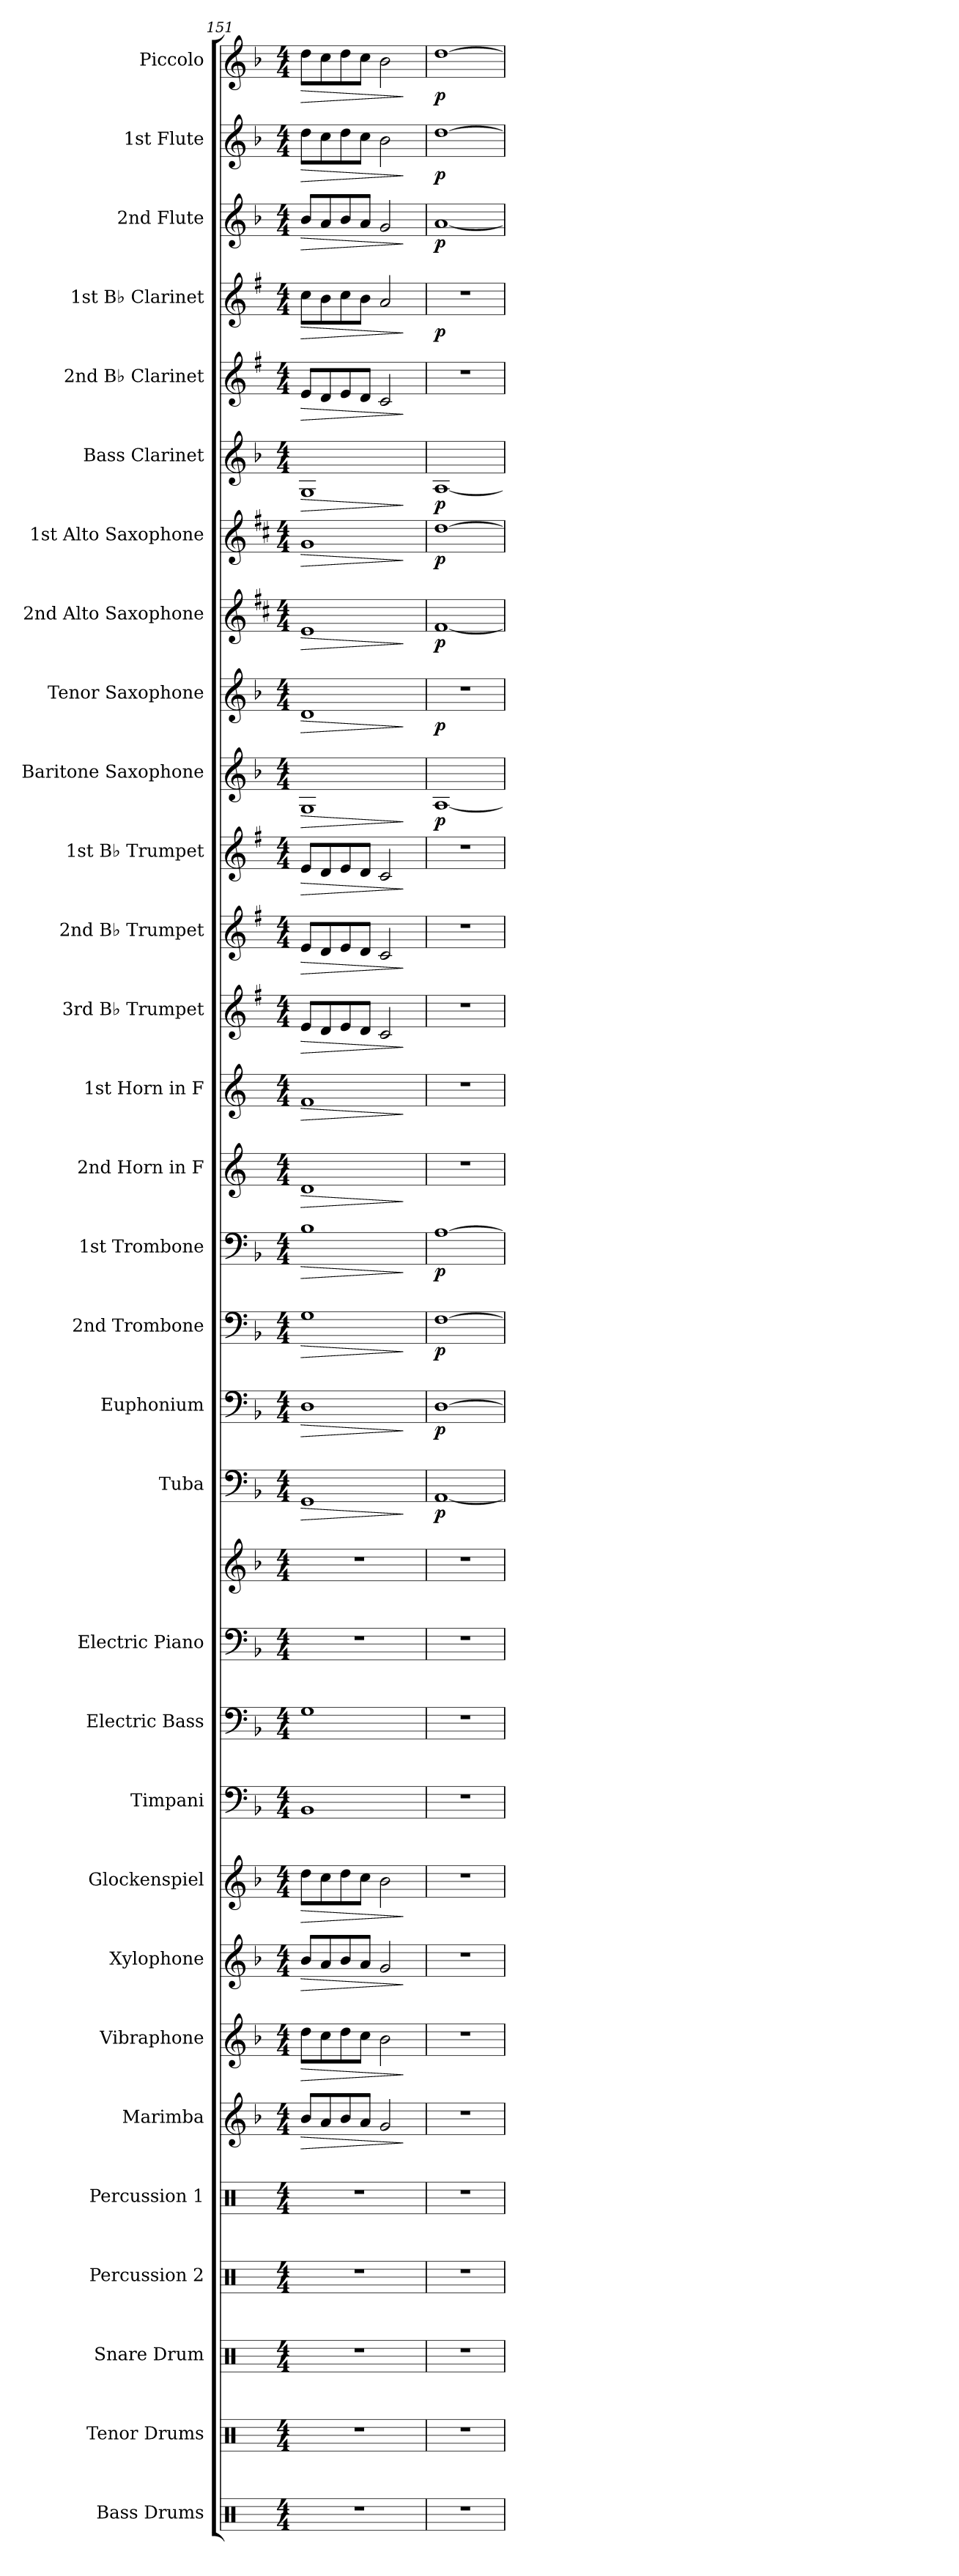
**kern	**kern	**kern	**kern	**kern	**kern	**dynam	**kern	**dynam	**kern	**dynam	**kern	**dynam	**kern	**kern	**kern	**kern	**kern	**dynam	**kern	**dynam	**kern	**dynam	**kern	**dynam	**kern	**dynam	**kern	**dynam	**kern	**dynam	**kern	**dynam	**kern	**dynam	**kern	**dynam	**kern	**dynam	**kern	**dynam	**kern	**dynam	**kern	**dynam	**kern	**dynam	**kern	**dynam	**kern	**dynam	**kern	**dynam	**kern	**dynam
*part31	*part30	*part29	*part28	*part27	*part26	*part26	*part25	*part25	*part24	*part24	*part23	*part23	*part22	*part21	*part20	*part20	*part19	*part19	*part18	*part18	*part17	*part17	*part16	*part16	*part15	*part15	*part14	*part14	*part13	*part13	*part12	*part12	*part11	*part11	*part10	*part10	*part9	*part9	*part8	*part8	*part7	*part7	*part6	*part6	*part5	*part5	*part4	*part4	*part3	*part3	*part2	*part2	*part1	*part1
*staff32	*staff31	*staff30	*staff29	*staff28	*staff27	*staff27	*staff26	*staff26	*staff25	*staff25	*staff24	*staff24	*staff23	*staff22	*staff21	*staff20	*staff19	*staff19	*staff18	*staff18	*staff17	*staff17	*staff16	*staff16	*staff15	*staff15	*staff14	*staff14	*staff13	*staff13	*staff12	*staff12	*staff11	*staff11	*staff10	*staff10	*staff9	*staff9	*staff8	*staff8	*staff7	*staff7	*staff6	*staff6	*staff5	*staff5	*staff4	*staff4	*staff3	*staff3	*staff2	*staff2	*staff1	*staff1
*I"Bass Drums	*I"Tenor Drums	*I"Snare Drum	*I"Percussion 2	*I"Percussion 1	*I"Marimba	*	*I"Vibraphone	*	*I"Xylophone	*	*I"Glockenspiel	*	*I"Timpani	*I"Electric Bass	*I"Electric Piano	*	*I"Tuba	*	*I"Euphonium	*	*I"2nd Trombone	*	*I"1st Trombone	*	*I"2nd Horn in F	*	*I"1st Horn in F	*	*I"3rd B♭ Trumpet	*	*I"2nd B♭ Trumpet	*	*I"1st B♭ Trumpet	*	*I"Baritone Saxophone	*	*I"Tenor Saxophone	*	*I"2nd Alto Saxophone	*	*I"1st Alto Saxophone	*	*I"Bass Clarinet	*	*I"2nd B♭ Clarinet	*	*I"1st B♭ Clarinet	*	*I"2nd Flute	*	*I"1st Flute	*	*I"Piccolo	*
*I'B.D.	*I'T.D.	*I'S.D.	*I'Perc.	*I'Perc.	*I'Mrm.	*	*I'Vib.	*	*I'Xyl.	*	*I'Glock.	*	*I'Timp.	*I'El. B.	*I'El. Pno.	*	*I'Tba.	*	*I'Euph.	*	*I'Tbn.	*	*I'Tbn.	*	*	*	*	*	*I'B♭ Tpt.	*	*I'B♭ Tpt.	*	*I'B♭ Tpt.	*	*I'Bar. Sax.	*	*I'T. Sax.	*	*I'A. Sax.	*	*I'A. Sax.	*	*I'B. Cl.	*	*I'B♭ Cl.	*	*I'B♭ Cl.	*	*I'Fl.	*	*I'Fl.	*	*I'Picc.	*
*clefX	*clefX	*clefX	*clefX	*clefX	*clefG2	*	*clefG2	*	*clefG2	*	*clefG2	*	*clefF4	*clefF4	*clefF4	*clefG2	*clefF4	*	*clefF4	*	*clefF4	*	*clefF4	*	*clefG2	*	*clefG2	*	*clefG2	*	*clefG2	*	*clefG2	*	*clefG2	*	*clefG2	*	*clefG2	*	*clefG2	*	*clefG2	*	*clefG2	*	*clefG2	*	*clefG2	*	*clefG2	*	*clefG2	*
*	*	*	*	*	*	*	*	*	*ITrd-7c-12	*	*ITrd-14c-24	*	*	*ITrd7c12	*	*	*	*	*	*	*	*	*	*	*ITrd4c7	*	*ITrd4c7	*	*ITrd1c2	*	*ITrd1c2	*	*ITrd1c2	*	*ITrd12c21	*	*ITrd8c14	*	*ITrd5c9	*	*ITrd5c9	*	*ITrd8c14	*	*ITrd1c2	*	*ITrd1c2	*	*	*	*	*	*ITrd-7c-12	*
*k[]	*k[]	*k[]	*k[]	*k[]	*k[b-]	*	*k[b-]	*	*k[b-]	*	*k[b-]	*	*k[b-]	*k[b-]	*k[b-]	*k[b-]	*k[b-]	*	*k[b-]	*	*k[b-]	*	*k[b-]	*	*k[b-]	*	*k[b-]	*	*k[b-]	*	*k[b-]	*	*k[b-]	*	*k[b-]	*	*k[b-]	*	*k[b-]	*	*k[b-]	*	*k[b-]	*	*k[b-]	*	*k[b-]	*	*k[b-]	*	*k[b-]	*	*k[b-]	*
*M4/4	*M4/4	*M4/4	*M4/4	*M4/4	*M4/4	*	*M4/4	*	*M4/4	*	*M4/4	*	*M4/4	*M4/4	*M4/4	*M4/4	*M4/4	*	*M4/4	*	*M4/4	*	*M4/4	*	*M4/4	*	*M4/4	*	*M4/4	*	*M4/4	*	*M4/4	*	*M4/4	*	*M4/4	*	*M4/4	*	*M4/4	*	*M4/4	*	*M4/4	*	*M4/4	*	*M4/4	*	*M4/4	*	*M4/4	*
=151	=151	=151	=151	=151	=151	=151	=151	=151	=151	=151	=151	=151	=151	=151	=151	=151	=151	=151	=151	=151	=151	=151	=151	=151	=151	=151	=151	=151	=151	=151	=151	=151	=151	=151	=151	=151	=151	=151	=151	=151	=151	=151	=151	=151	=151	=151	=151	=151	=151	=151	=151	=151	=151	=151
!	!	!	!	!	!	!LO:HP:b	!	!LO:HP:b	!	!LO:HP:b	!	!LO:HP:b	!	!	!	!	!	!LO:HP:b	!	!LO:HP:b	!	!LO:HP:b	!	!LO:HP:b	!	!LO:HP:b	!	!LO:HP:b	!	!LO:HP:b	!	!LO:HP:b	!	!LO:HP:b	!	!LO:HP:b	!	!LO:HP:b	!	!LO:HP:b	!	!LO:HP:b	!	!LO:HP:b	!	!LO:HP:b	!	!LO:HP:b	!	!LO:HP:b	!	!LO:HP:b	!	!LO:HP:b
1r	1r	1r	1r	1r	8b-/L	>	8dd\L	>	8bb-/L	>	8dddd\L	>	1BB-	1GG	1r	1r	1GG	>	1D	>	1G	>	1B-	>	1G	>	1B-	>	8d/L	>	8d/L	>	8d/L	>	1GG	>	1D	>	1G	>	1B-	>	1GG	>	8d/L	>	8b-\L	>	8b-/L	>	8dd\L	>	8ddd\L	>
.	.	.	.	.	8a/	.	8cc\	.	8aa/	.	8cccc\	.	.	.	.	.	.	.	.	.	.	.	.	.	.	.	.	.	8c/	.	8c/	.	8c/	.	.	.	.	.	.	.	.	.	.	.	8c/	.	8a\	.	8a/	.	8cc\	.	8ccc\	.
.	.	.	.	.	8b-/	.	8dd\	.	8bb-/	.	8dddd\	.	.	.	.	.	.	.	.	.	.	.	.	.	.	.	.	.	8d/	.	8d/	.	8d/	.	.	.	.	.	.	.	.	.	.	.	8d/	.	8b-\	.	8b-/	.	8dd\	.	8ddd\	.
.	.	.	.	.	8a/J	.	8cc\J	.	8aa/J	.	8cccc\J	.	.	.	.	.	.	.	.	.	.	.	.	.	.	.	.	.	8c/J	.	8c/J	.	8c/J	.	.	.	.	.	.	.	.	.	.	.	8c/J	.	8a\J	.	8a/J	.	8cc\J	.	8ccc\J	.
.	.	.	.	.	2g/	.	2b-\	.	2gg/	.	2bbb-\	.	.	.	.	.	.	.	.	.	.	.	.	.	.	.	.	.	2B-/	.	2B-/	.	2B-/	.	.	.	.	.	.	.	.	.	.	.	2B-/	.	2g/	.	2g/	.	2b-\	.	2bb-\	.
.	.	.	.	.	.	]	.	]	.	]	.	]	.	.	.	.	.	]	.	]	.	]	.	]	.	]	.	]	.	]	.	]	.	]	.	]	.	]	.	]	.	]	.	]	.	]	.	]	.	]	.	]	.	]
=152	=152	=152	=152	=152	=152	=152	=152	=152	=152	=152	=152	=152	=152	=152	=152	=152	=152	=152	=152	=152	=152	=152	=152	=152	=152	=152	=152	=152	=152	=152	=152	=152	=152	=152	=152	=152	=152	=152	=152	=152	=152	=152	=152	=152	=152	=152	=152	=152	=152	=152	=152	=152	=152	=152
!	!	!	!	!	!	!	!	!	!	!	!	!	!	!	!	!	!	!LO:DY:b	!	!LO:DY:b	!	!LO:DY:b	!	!LO:DY:b	!	!	!	!	!	!	!	!	!	!	!	!LO:DY:b	!	!LO:DY:b	!	!LO:DY:b	!	!LO:DY:b	!	!LO:DY:b	!	!	!	!LO:DY:b	!	!LO:DY:b	!	!LO:DY:b	!	!LO:DY:b
1r	1r	1r	1r	1r	1r	.	1r	.	1r	.	1r	.	1r	1r	1r	1r	[1AA	p	[1D	p	[1F	p	[1A	p	1r	.	1r	.	1r	.	1r	.	1r	.	[1AA	p	1r	p	[1A	p	[1f	p	[1AA	p	1r	.	1r	p	[1a	p	[1dd	p	[1ddd	p
=	=	=	=	=	=	=	=	=	=	=	=	=	=	=	=	=	=	=	=	=	=	=	=	=	=	=	=	=	=	=	=	=	=	=	=	=	=	=	=	=	=	=	=	=	=	=	=	=	=	=	=	=	=	=
*-	*-	*-	*-	*-	*-	*-	*-	*-	*-	*-	*-	*-	*-	*-	*-	*-	*-	*-	*-	*-	*-	*-	*-	*-	*-	*-	*-	*-	*-	*-	*-	*-	*-	*-	*-	*-	*-	*-	*-	*-	*-	*-	*-	*-	*-	*-	*-	*-	*-	*-	*-	*-	*-	*-
